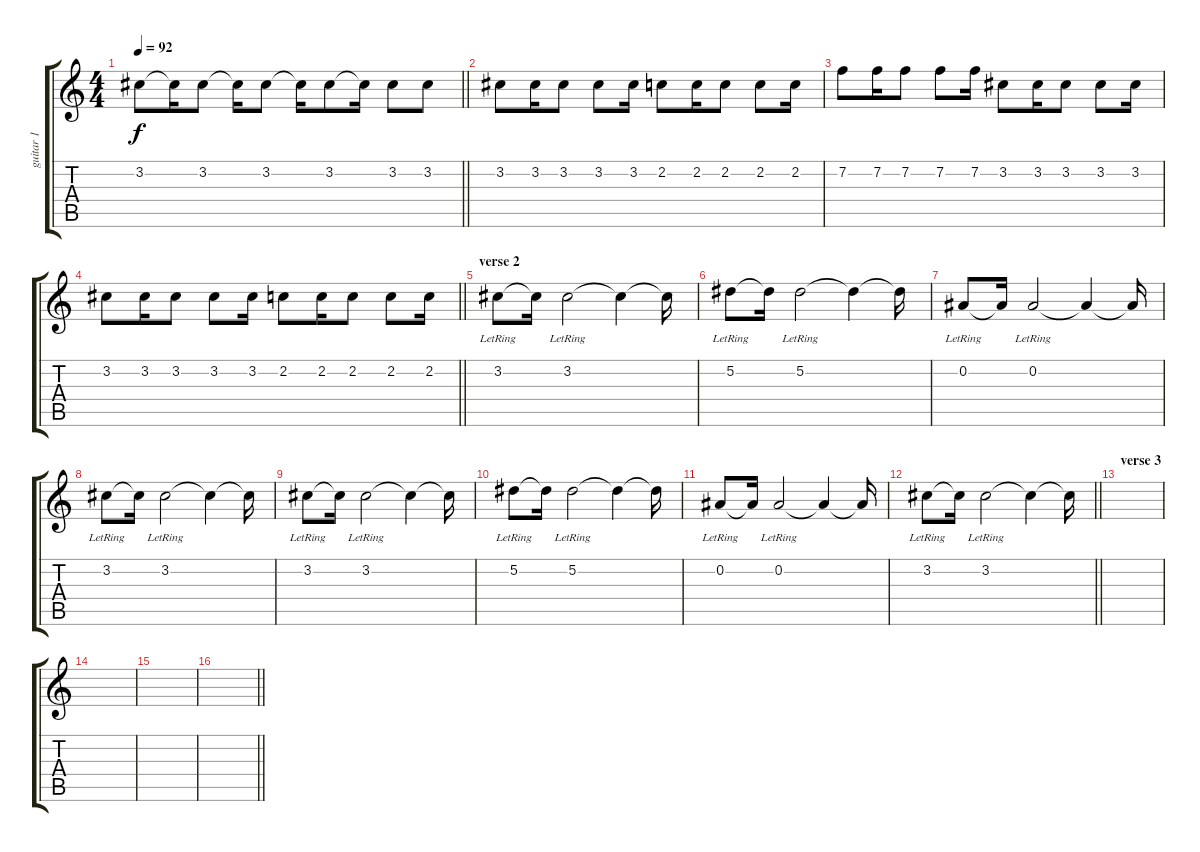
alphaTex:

\track ("guitar 1" "guitar 1") {instrument electricguitarjazz}
\staff {score tabs}
\tuning (Eb4 Bb3 Gb3 Db3 Ab2 Eb2) {hide}
\ts (4 4)
\tempo 92
\clef g2
\barLineRight lightlight
\ks c
3.2.8{dy f} 3.2{t}.16 3.2.8 3.2{t}.16 3.2.8 3.2{t}.16 3.2.8 3.2{t}.16 3.2.8 3.2.8 |
3.2.8 3.2.16 3.2.8 3.2.8 3.2.16 2.2.8 2.2.16 2.2.8 2.2.8 2.2.16 |
7.2.8 7.2.16 7.2.8 7.2.8 7.2.16 3.2.8 3.2.16 3.2.8 3.2.8 3.2.16 |
\barLineRight lightlight
3.2.8 3.2.16 3.2.8 3.2.8 3.2.16 2.2.8 2.2.16 2.2.8 2.2.8 2.2.16 |
\section ("" "verse 2")
3.2{lr}.8 3.2{t}.16 3.2{lr}.2 3.2{t}.4 3.2{t}.16 |
5.2{lr}.8 5.2{t}.16 5.2{lr}.2 5.2{t}.4 5.2{t}.16 |
0.2{lr}.8 0.2{t}.16 0.2{lr}.2 0.2{t}.4 0.2{t}.16 |
3.2{lr}.8 3.2{t}.16 3.2{lr}.2 3.2{t}.4 3.2{t}.16 |
3.2{lr}.8 3.2{t}.16 3.2{lr}.2 3.2{t}.4 3.2{t}.16 |
5.2{lr}.8 5.2{t}.16 5.2{lr}.2 5.2{t}.4 5.2{t}.16 |
0.2{lr}.8 0.2{t}.16 0.2{lr}.2 0.2{t}.4 0.2{t}.16 |
\barLineRight lightlight
3.2{lr}.8 3.2{t}.16 3.2{lr}.2 3.2{t}.4 3.2{t}.16 |
\section ("" "verse 3 ")
|
|
|
\barLineRight lightlight
